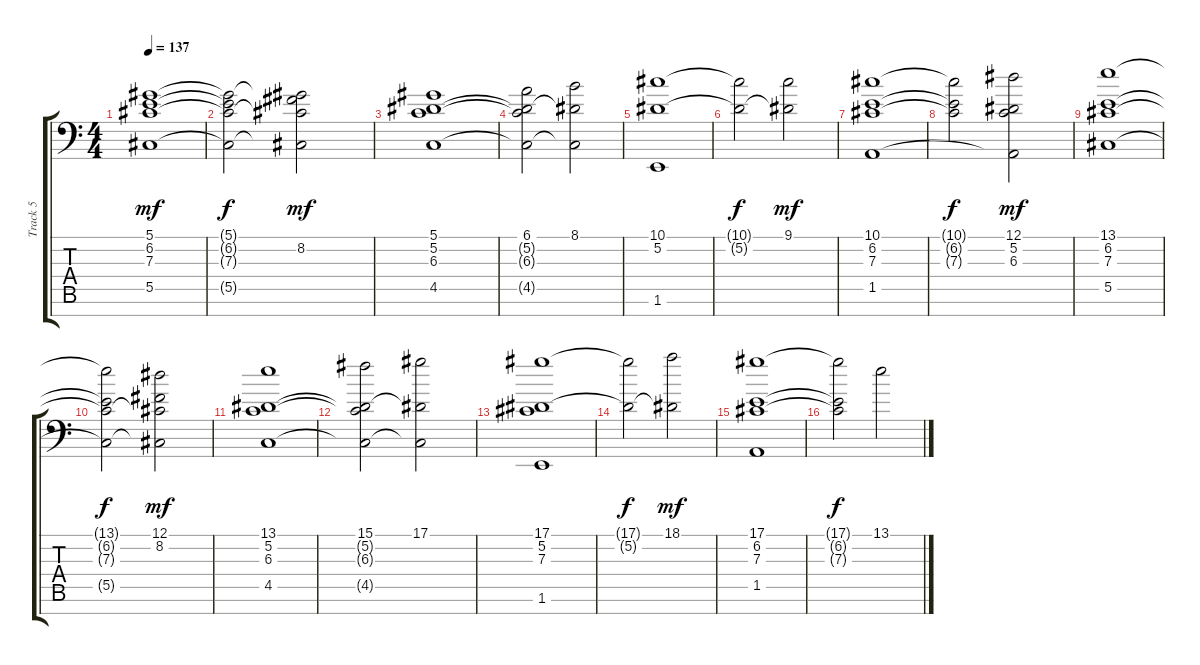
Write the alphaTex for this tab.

\track ("Track 5" "Track 5") {instrument pad4choir}
\staff {score tabs}
\tuning (Eb4 Bb3 Gb3 Db3 Ab2 Eb2 Ab1) {hide}
\ts (4 4)
\tempo 137
\clef f4
\ks c
(5.1 6.2 7.3 5.5).1{dy mf volume 9} |
(5.1{t} 6.2{t} 7.3{t} 5.5{t}).2{dy f} (5.1{t} 8.2 7.3{t} 5.5{t}).2{dy mf} |
(5.1 5.2 6.3 4.5).1 |
(6.1 5.2{t} 6.3{t} 4.5{t}).2 (8.1 5.2{t} 4.5{t}).2 |
(10.1 5.2 1.6).1 |
(10.1{t} 5.2{t}).2{dy f} (9.1 5.2{t}).2{dy mf} |
(10.1 6.2 7.3 1.5).1 |
(10.1{t} 6.2{t} 7.3{t}).2{dy f} (12.1 5.2 6.3 1.5{t}).2{dy mf} |
(13.1 6.2 7.3 5.5).1 |
(13.1{t} 6.2{t} 7.3{t} 5.5{t}).2{dy f} (12.1 8.2 7.3{t} 5.5{t}).2{dy mf} |
(13.1 5.2 6.3 4.5).1 |
(15.1 5.2{t} 6.3{t} 4.5{t}).2 (17.1 5.2{t} 4.5{t}).2 |
(17.1 5.2 7.3 1.6).1 |
(17.1{t} 5.2{t}).2{dy f} (18.1 5.2{t}).2{dy mf} |
(17.1 6.2 7.3 1.5).1 |
(17.1{t} 6.2{t} 7.3{t}).2{dy f} 13.1.2
